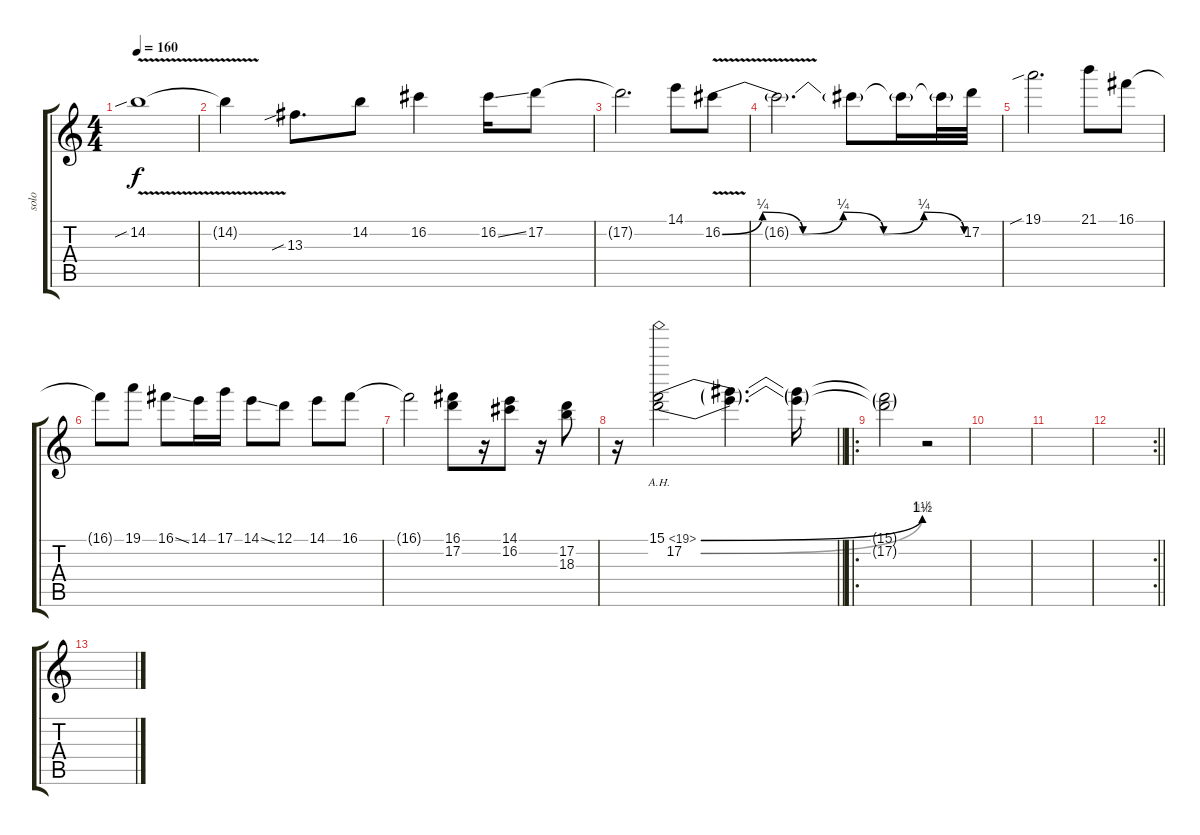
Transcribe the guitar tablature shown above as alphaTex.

\track ("solo" "solo") {instrument distortionguitar}
\staff {score tabs}
\tuning (D4 A3 F3 C3 G2 D2) {hide}
\ts (4 4)
\section ("" "")
\tempo 160
\clef g2
\ks c
14.2{v sib}.1{dy f} |
14.2{t}.4 13.3{sib}.8{d} 14.2.8 16.2.4 16.2{ss}.16 17.2.8 |
17.2{t}.2{d} 14.1.8 16.2{be (custom 0 0 10 1 20 0 30 1 40 0 50 1 60 0) v}.8 |
16.2{t}.2{d} 16.2{t}.8 16.2{t}.16 16.2{t}.32 17.2.32 |
19.1{sib}.2{d} 21.1.8 16.1.8 |
16.1{t}.8 19.1.8 16.1{ss}.8 14.1.16 17.1.16 14.1{ss}.8 12.1.8 14.1.8 16.1.8 |
16.1{t}.2 (16.1 17.2).8 r.16 (14.1 16.2).8 r.16 (17.2 18.3).8 |
\barLineRight lightlight
r.16 (15.1{be (bend 0 0 60 6) ah 4} 17.2{be (bend 0 0 60 4)}).2 (15.1{t} 17.2{t}).4{d} (15.1{t} 17.2{t}).16 |
\ro
\section ("" "")
(15.1{t} 17.2{t}).2 r.2 |
|
|
\rc 2
\barLineRight lightlight
|
\section ("" "")
